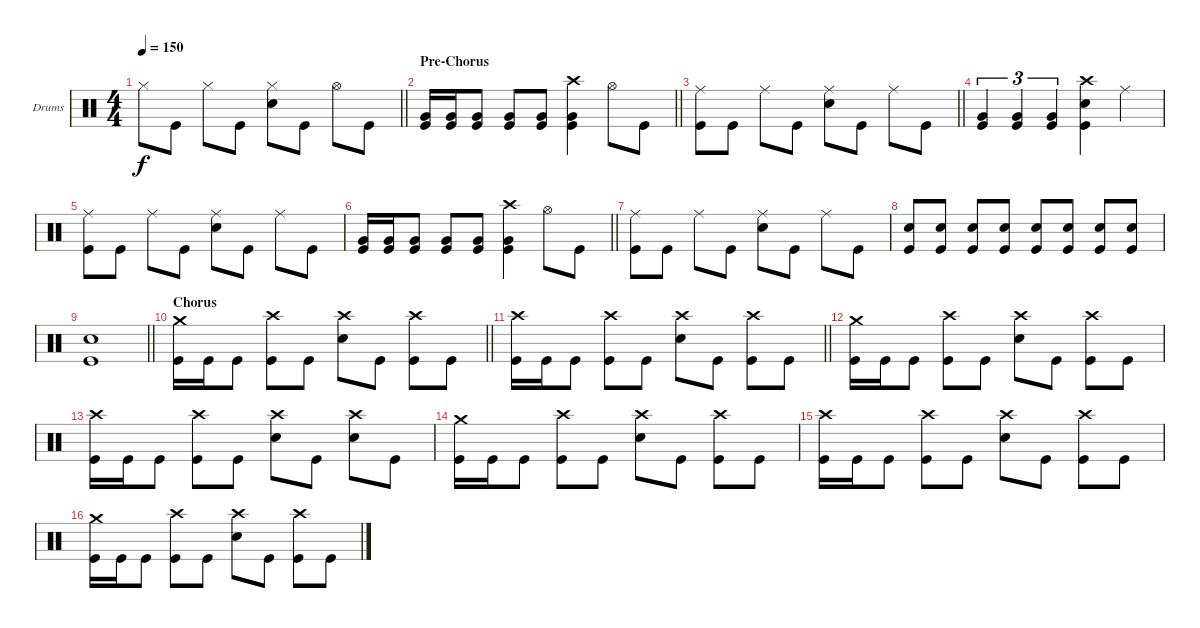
\bracketExtendMode groupsimilarinstruments
\firstSystemTrackNameOrientation horizontal
\otherSystemsTrackNameOrientation horizontal
\track ("Drumkit" "Drums") {solo instrument percussion}
\staff {score}
\articulation defaults
\ts (4 4)
\tempo 150
\clef neutral
\barLineRight lightlight
\ks c "Hi-Hat (closed)".8{dy f} "Kick (hit)".8 "Hi-Hat (closed)".8 "Kick (hit)".8
("Hi-Hat (closed)" "Snare (hit) 2").8 "Kick (hit)".8 "Hi-Hat (open)".8 "Kick (hit)".8 |
\section ("" "Pre-Chorus")
\barLineRight lightlight
("Very Low Tom (hit)" "Kick (hit)").16 ("Very Low Tom (hit)" "Kick (hit)").16 ("Very Low Tom (hit)" "Kick (hit)").8 ("Very Low Tom (hit)" "Kick (hit)").8 ("Very Low Tom (hit)" "Kick (hit)").8 ("Crash high (hit)" "Very Low Tom (hit)" "Kick (hit)").4 "Hi-Hat (open)".8 "Kick (hit)".8 |
\barLineRight lightlight
("Ride (middle)" "Kick (hit)").8 "Kick (hit)".8 "Ride (middle)".8 "Kick (hit)".8 ("Ride (middle)" "Snare (hit) 2").8 "Kick (hit)".8 "Ride (middle)".8 "Kick (hit)".8 |
("Very Low Tom (hit)" "Kick (hit)").4{tu (3 2)} ("Very Low Tom (hit)" "Kick (hit)").4{tu (3 2)} ("Very Low Tom (hit)" "Kick (hit)").4{tu (3 2)} ("Crash high (hit)" "Snare (hit) 2" "Kick (hit)").4 "Ride (middle)".4 |
("Ride (middle)" "Kick (hit)").8 "Kick (hit)".8 "Ride (middle)".8 "Kick (hit)".8 ("Ride (middle)" "Snare (hit) 2").8 "Kick (hit)".8 "Ride (middle)".8 "Kick (hit)".8 |
\barLineRight lightlight
("Very Low Tom (hit)" "Kick (hit)").16 ("Very Low Tom (hit)" "Kick (hit)").16 ("Very Low Tom (hit)" "Kick (hit)").8 ("Very Low Tom (hit)" "Kick (hit)").8 ("Very Low Tom (hit)" "Kick (hit)").8 ("Crash high (hit)" "Very Low Tom (hit)" "Kick (hit)").4 "Hi-Hat (open)".8 "Kick (hit)".8 |
("Ride (middle)" "Kick (hit)").8 "Kick (hit)".8 "Ride (middle)".8 "Kick (hit)".8 ("Ride (middle)" "Snare (hit) 2").8 "Kick (hit)".8 "Ride (middle)".8 "Kick (hit)".8 |
("Snare (hit) 2" "Kick (hit)").8 ("Snare (hit) 2" "Kick (hit)").8 ("Snare (hit) 2" "Kick (hit)").8 ("Snare (hit) 2" "Kick (hit)").8 ("Snare (hit) 2" "Kick (hit)").8 ("Snare (hit) 2" "Kick (hit)").8 ("Snare (hit) 2" "Kick (hit)").8 ("Snare (hit) 2" "Kick (hit)").8 |
\barLineRight lightlight
("Snare (hit) 2" "Kick (hit)").1 |
\section ("" "Chorus")
\barLineRight lightlight
("Crash medium (hit)" "Kick (hit)").16 "Kick (hit)".16 "Kick (hit)".8 ("Crash high (hit)" "Kick (hit)").8 "Kick (hit)".8 ("Crash high (hit)" "Snare (hit) 2").8 "Kick (hit)".8 ("Crash high (hit)" "Kick (hit)").8 "Kick (hit)".8 |
\barLineRight lightlight
("Crash high (hit)" "Kick (hit)").16 "Kick (hit)".16 "Kick (hit)".8 ("Crash high (hit)" "Kick (hit)").8 "Kick (hit)".8 ("Crash high (hit)" "Snare (hit) 2").8 "Kick (hit)".8 ("Crash high (hit)" "Kick (hit)").8 "Kick (hit)".8 |
("Crash medium (hit)" "Kick (hit)").16 "Kick (hit)".16 "Kick (hit)".8 ("Crash high (hit)" "Kick (hit)").8 "Kick (hit)".8 ("Crash high (hit)" "Snare (hit) 2").8 "Kick (hit)".8 ("Crash high (hit)" "Kick (hit)").8 "Kick (hit)".8 |
("Crash high (hit)" "Kick (hit)").16 "Kick (hit)".16 "Kick (hit)".8 ("Crash high (hit)" "Kick (hit)").8 "Kick (hit)".8 ("Crash high (hit)" "Snare (hit) 2").8 "Kick (hit)".8 ("Crash high (hit)" "Snare (hit) 2").8 "Kick (hit)".8 |
("Crash medium (hit)" "Kick (hit)").16 "Kick (hit)".16 "Kick (hit)".8 ("Crash high (hit)" "Kick (hit)").8 "Kick (hit)".8 ("Crash high (hit)" "Snare (hit) 2").8 "Kick (hit)".8 ("Crash high (hit)" "Kick (hit)").8 "Kick (hit)".8 |
("Crash high (hit)" "Kick (hit)").16 "Kick (hit)".16 "Kick (hit)".8 ("Crash high (hit)" "Kick (hit)").8 "Kick (hit)".8 ("Crash high (hit)" "Snare (hit) 2").8 "Kick (hit)".8 ("Crash high (hit)" "Kick (hit)").8 "Kick (hit)".8 |
("Crash medium (hit)" "Kick (hit)").16 "Kick (hit)".16 "Kick (hit)".8 ("Crash high (hit)" "Kick (hit)").8 "Kick (hit)".8 ("Crash high (hit)" "Snare (hit) 2").8 "Kick (hit)".8 ("Crash high (hit)" "Kick (hit)").8 "Kick (hit)".8
